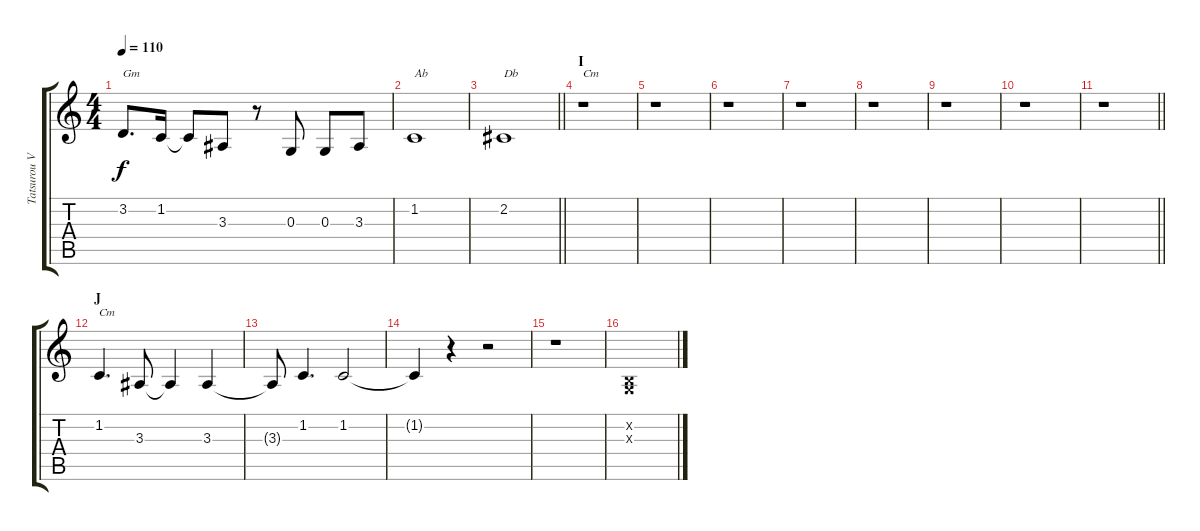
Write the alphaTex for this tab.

\track ("Tatsurou Vocals" "Tatsurou V") {instrument tenorsax}
\staff {score tabs}
\tuning (E4 B3 G3 D3 A2 E2) {hide}
\ts (4 4)
\tempo 110
\clef g2
\ks c
3.2.8{d txt "Gm" dy f} 1.2.16 1.2{t}.8 3.3.8 r.8 0.3.8 0.3.8 3.3.8 |
1.2.1{txt "Ab"} |
\barLineRight lightlight
2.2.1{txt "Db"} |
\section ("" "I")
r.1{txt "Cm"} |
r.1 |
r.1 |
r.1 |
r.1 |
r.1 |
r.1 |
\barLineRight lightlight
r.1 |
\section ("" "J")
1.2.4{d txt "Cm"} 3.3.8 3.3{t}.4 3.3.4 |
3.3{t}.8 1.2.4{d} 1.2.2 |
1.2{t}.4 r.4 r.2 |
r.1 |
(0.2{x} 0.3{x}).1
